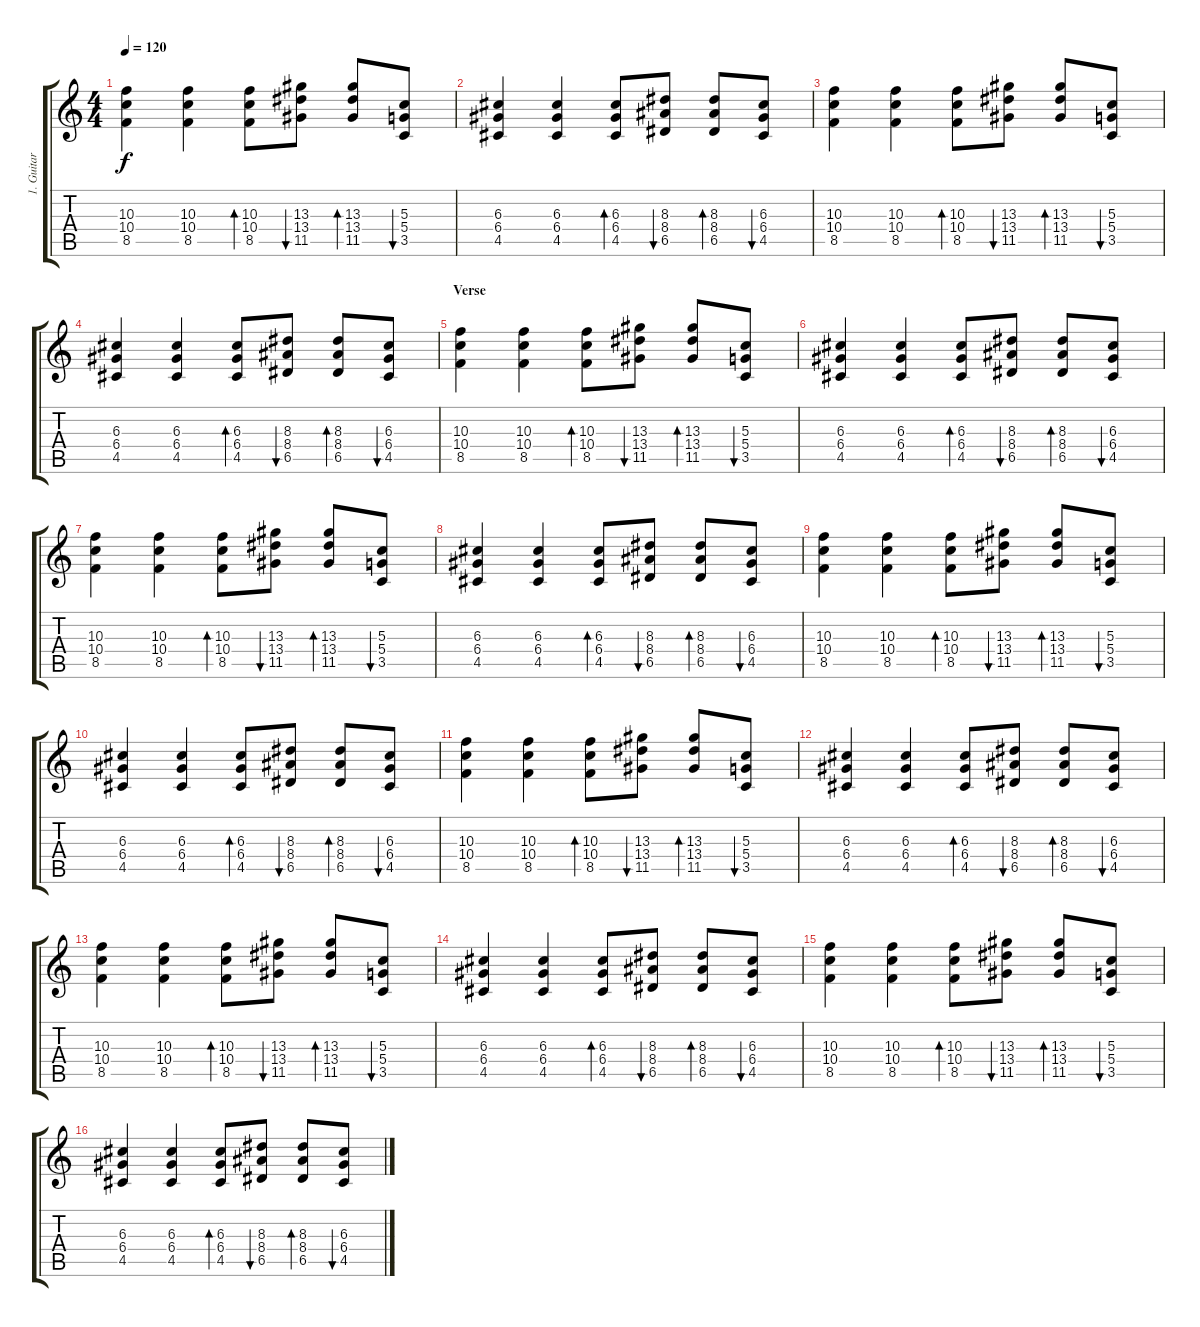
\track ("1. Guitar" "1. Guitar") {instrument distortionguitar}
\staff {score tabs}
\tuning (E4 B3 G3 D3 A2 E2) {hide}
\ts (4 4)
\tempo 120
\clef g2
\ks c
(10.3 10.4 8.5).4{dy f} (10.3 10.4 8.5).4 (10.3 10.4 8.5).8{bd 60} (13.3 13.4 11.5).8{bu 60} (13.3 13.4 11.5).8{bd 60} (5.3 5.4 3.5).8{bu 60} |
(6.3 6.4 4.5).4 (6.3 6.4 4.5).4 (6.3 6.4 4.5).8{bd 60} (8.3 8.4 6.5).8{bu 60} (8.3 8.4 6.5).8{bd 60} (6.3 6.4 4.5).8{bu 60} |
(10.3 10.4 8.5).4 (10.3 10.4 8.5).4 (10.3 10.4 8.5).8{bd 60} (13.3 13.4 11.5).8{bu 60} (13.3 13.4 11.5).8{bd 60} (5.3 5.4 3.5).8{bu 60} |
(6.3 6.4 4.5).4 (6.3 6.4 4.5).4 (6.3 6.4 4.5).8{bd 60} (8.3 8.4 6.5).8{bu 60} (8.3 8.4 6.5).8{bd 60} (6.3 6.4 4.5).8{bu 60} |
\section ("" "Verse")
(10.3 10.4 8.5).4 (10.3 10.4 8.5).4 (10.3 10.4 8.5).8{bd 60} (13.3 13.4 11.5).8{bu 60} (13.3 13.4 11.5).8{bd 60} (5.3 5.4 3.5).8{bu 60} |
(6.3 6.4 4.5).4 (6.3 6.4 4.5).4 (6.3 6.4 4.5).8{bd 60} (8.3 8.4 6.5).8{bu 60} (8.3 8.4 6.5).8{bd 60} (6.3 6.4 4.5).8{bu 60} |
(10.3 10.4 8.5).4 (10.3 10.4 8.5).4 (10.3 10.4 8.5).8{bd 60} (13.3 13.4 11.5).8{bu 60} (13.3 13.4 11.5).8{bd 60} (5.3 5.4 3.5).8{bu 60} |
(6.3 6.4 4.5).4 (6.3 6.4 4.5).4 (6.3 6.4 4.5).8{bd 60} (8.3 8.4 6.5).8{bu 60} (8.3 8.4 6.5).8{bd 60} (6.3 6.4 4.5).8{bu 60} |
(10.3 10.4 8.5).4 (10.3 10.4 8.5).4 (10.3 10.4 8.5).8{bd 60} (13.3 13.4 11.5).8{bu 60} (13.3 13.4 11.5).8{bd 60} (5.3 5.4 3.5).8{bu 60} |
(6.3 6.4 4.5).4 (6.3 6.4 4.5).4 (6.3 6.4 4.5).8{bd 60} (8.3 8.4 6.5).8{bu 60} (8.3 8.4 6.5).8{bd 60} (6.3 6.4 4.5).8{bu 60} |
(10.3 10.4 8.5).4 (10.3 10.4 8.5).4 (10.3 10.4 8.5).8{bd 60} (13.3 13.4 11.5).8{bu 60} (13.3 13.4 11.5).8{bd 60} (5.3 5.4 3.5).8{bu 60} |
(6.3 6.4 4.5).4 (6.3 6.4 4.5).4 (6.3 6.4 4.5).8{bd 60} (8.3 8.4 6.5).8{bu 60} (8.3 8.4 6.5).8{bd 60} (6.3 6.4 4.5).8{bu 60} |
(10.3 10.4 8.5).4 (10.3 10.4 8.5).4 (10.3 10.4 8.5).8{bd 60} (13.3 13.4 11.5).8{bu 60} (13.3 13.4 11.5).8{bd 60} (5.3 5.4 3.5).8{bu 60} |
(6.3 6.4 4.5).4 (6.3 6.4 4.5).4 (6.3 6.4 4.5).8{bd 60} (8.3 8.4 6.5).8{bu 60} (8.3 8.4 6.5).8{bd 60} (6.3 6.4 4.5).8{bu 60} |
(10.3 10.4 8.5).4 (10.3 10.4 8.5).4 (10.3 10.4 8.5).8{bd 60} (13.3 13.4 11.5).8{bu 60} (13.3 13.4 11.5).8{bd 60} (5.3 5.4 3.5).8{bu 60} |
(6.3 6.4 4.5).4 (6.3 6.4 4.5).4 (6.3 6.4 4.5).8{bd 60} (8.3 8.4 6.5).8{bu 60} (8.3 8.4 6.5).8{bd 60} (6.3 6.4 4.5).8{bu 60}
